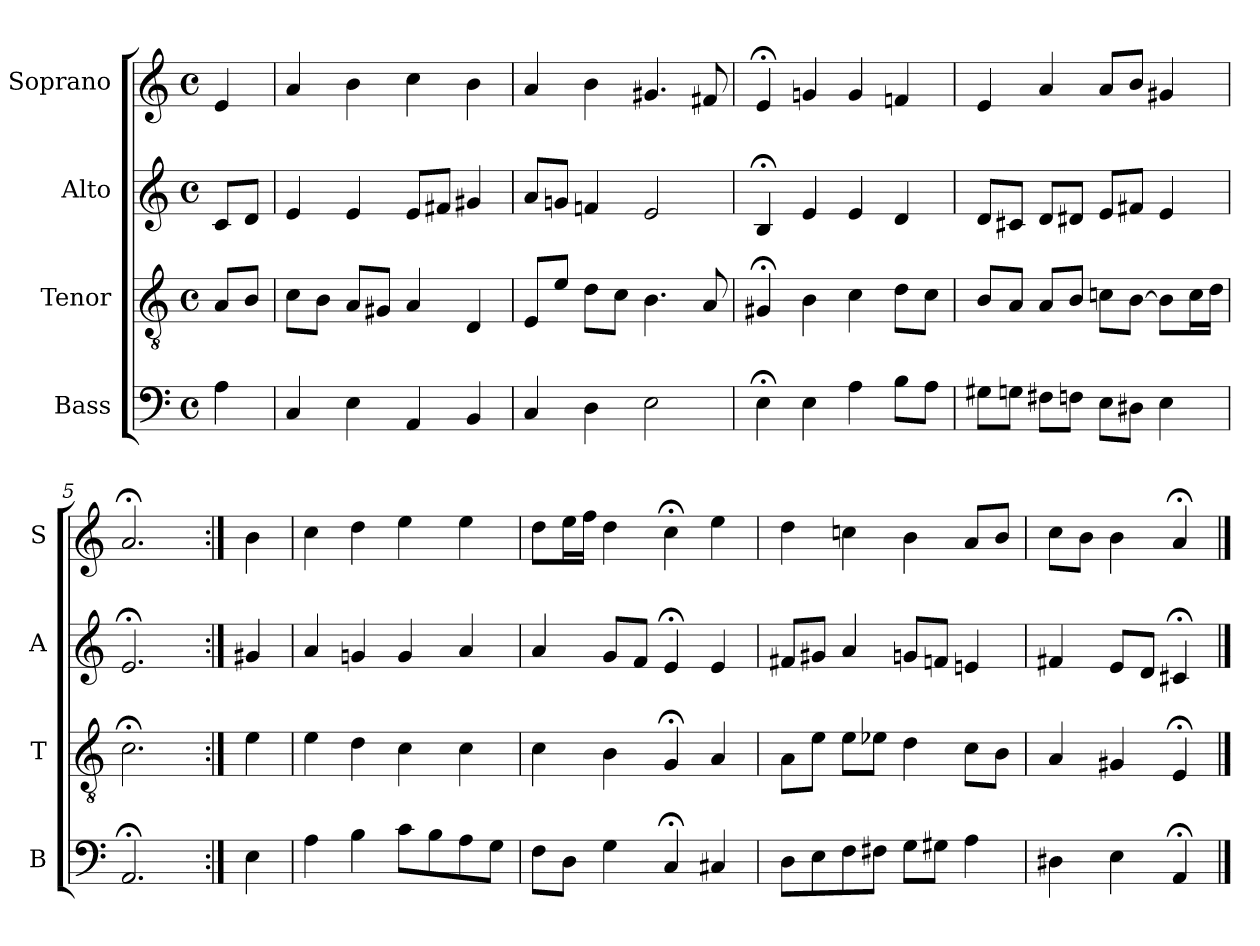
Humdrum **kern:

**kern	**kern	**kern	**kern
*part4	*part3	*part2	*part1
*staff4	*staff3	*staff2	*staff1
*I"Bass	*I"Tenor	*I"Alto	*I"Soprano
*I'B	*I'T	*I'A	*I'S
*clefF4	*clefGv2	*clefG2	*clefG2
*k[]	*k[]	*k[]	*k[]
*a:	*a:	*a:	*a:
*M4/4	*M4/4	*M4/4	*M4/4
*met(c)	*met(c)	*met(c)	*met(c)
*MM100	*MM100	*MM100	*MM100
=	=	=	=
4A	8AL	8cL	4e
.	8BJ	8dJ	.
=1	=1	=1	=1
4C	8cL	4e	4a
.	8BJ	.	.
4E	8AL	4e	4b
.	8G#XJ	.	.
4AA	4A	8eL	4cc
.	.	8f#XJ	.
4BB	4D	4g#X	4b
=2	=2	=2	=2
4C	8EL	8aL	4a
.	8eJ	8gnJ	.
4D	8dL	4fn	4b
.	8cJ	.	.
2E	4.B	2e	4.g#X
.	8A	.	8f#X
=3	=3	=3	=3
4E;<	4G#X;<	4B;<	4e;<
4E	4B	4e	4gn
4A	4c	4e	4g
8BiL	8diL	4di	4fni
8AJ	8cJ	.	.
=4	=4	=4	=4
8G#XL	8BL	8dL	4e
8GnJ	8AJ	8c#XJ	.
8F#XL	8AL	8dL	4a
8FnJ	8BJ	8d#XJ	.
8EL	8cnL	8eL	8aL
8D#XJ	[8BJ	8f#XJ	8bJ
4E	8BL]	4e	4g#X
.	16cL	.	.
.	16dJJ	.	.
=5	=5	=5	=5
2.AA;<	2.c;<	2.e;<	2.a;<
=:|!	=:|!	=:|!	=:|!
4E	4e	4g#X	4b
=6	=6	=6	=6
4A	4e	4a	4cc
4B	4d	4gn	4dd
8cL	4c	4g	4ee
8B	.	.	.
8A	4c	4a	4ee
8GJ	.	.	.
=7	=7	=7	=7
8FL	4c	4a	8ddL
8DJ	.	.	16eeL
.	.	.	16ffJJ
4G	4B	8gL	4dd
.	.	8fJ	.
4C;<	4G;<	4e;<	4cc;<
4C#X	4A	4e	4ee
=8	=8	=8	=8
8DL	8AL	8f#XL	4dd
8E	8eJ	8g#XJ	.
8F	8eL	4a	4ccn
8F#XJ	8e-XJ	.	.
8GL	4d	8gnL	4b
8G#XJ	.	8fnJ	.
4A	8cL	4en	8aL
.	8BJ	.	8bJ
=9	=9	=9	=9
4D#X	4A	4f#X	8ccL
.	.	.	8bJ
4E	4G#X	8eL	4b
.	.	8dJ	.
4AA;<	4E;<	4c#X;<	4a;<
==	==	==	==
*-	*-	*-	*-
